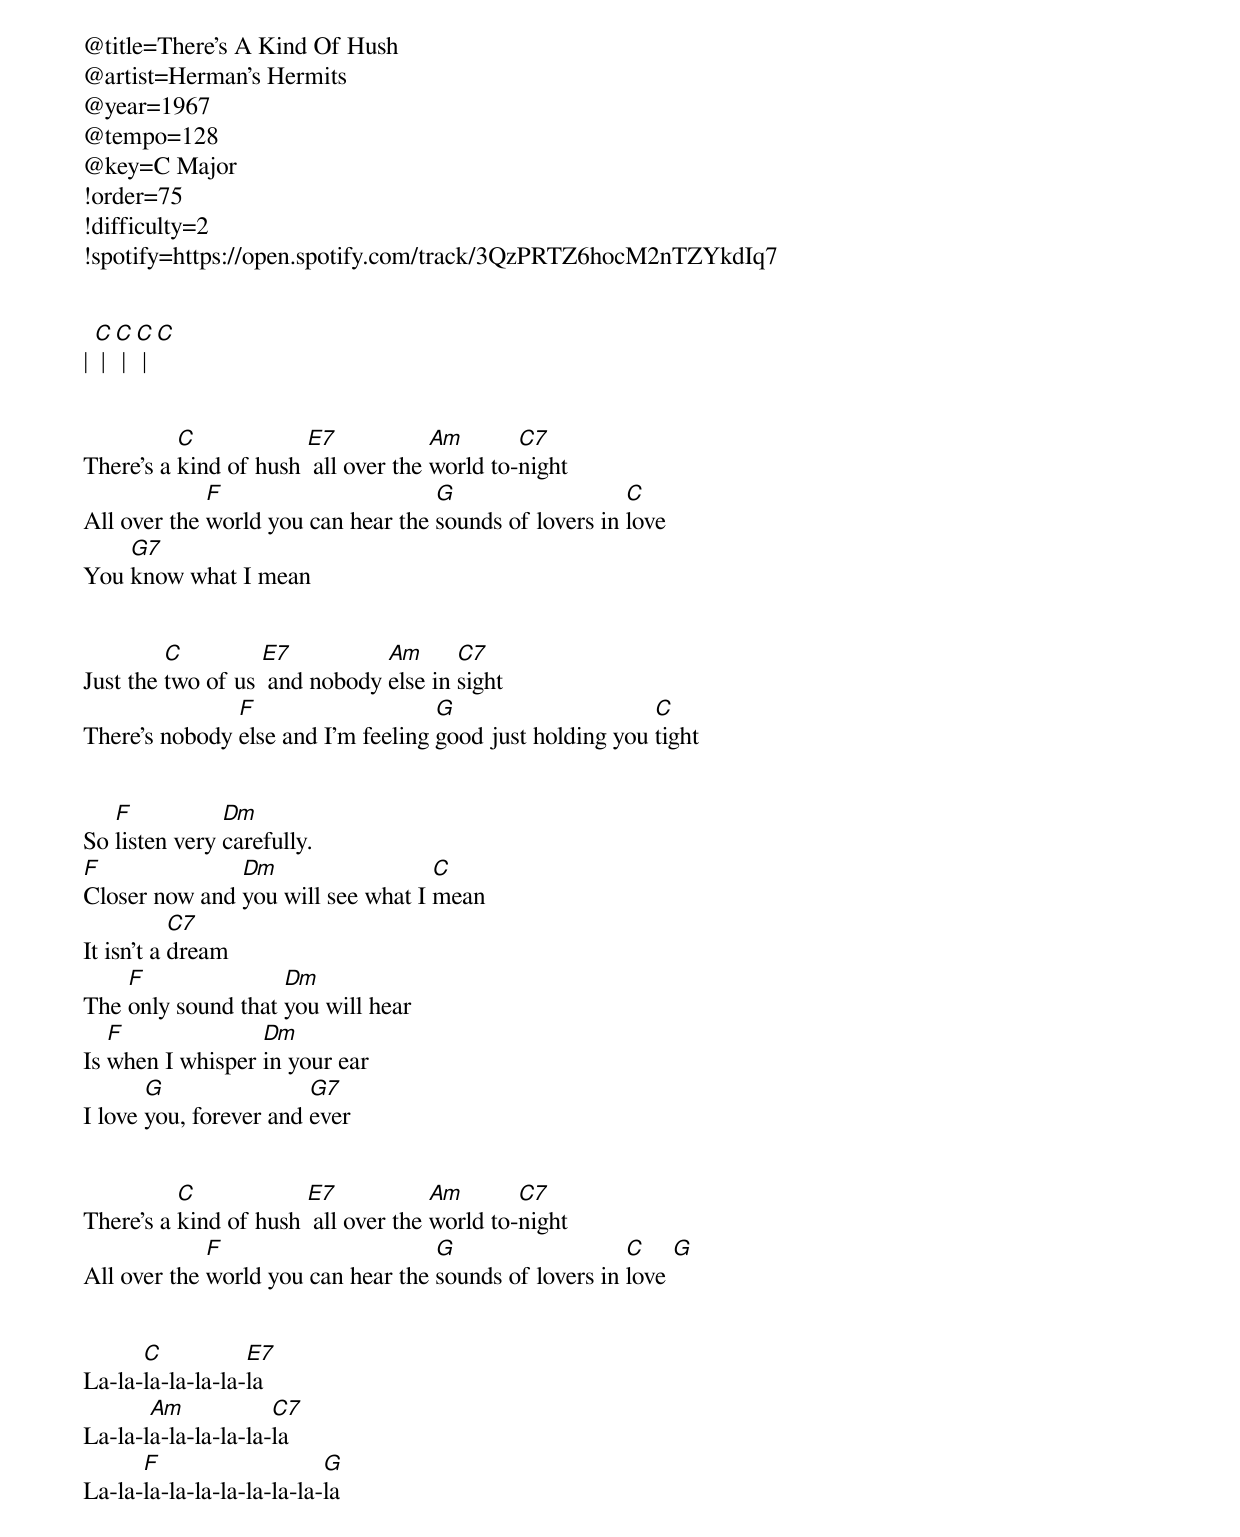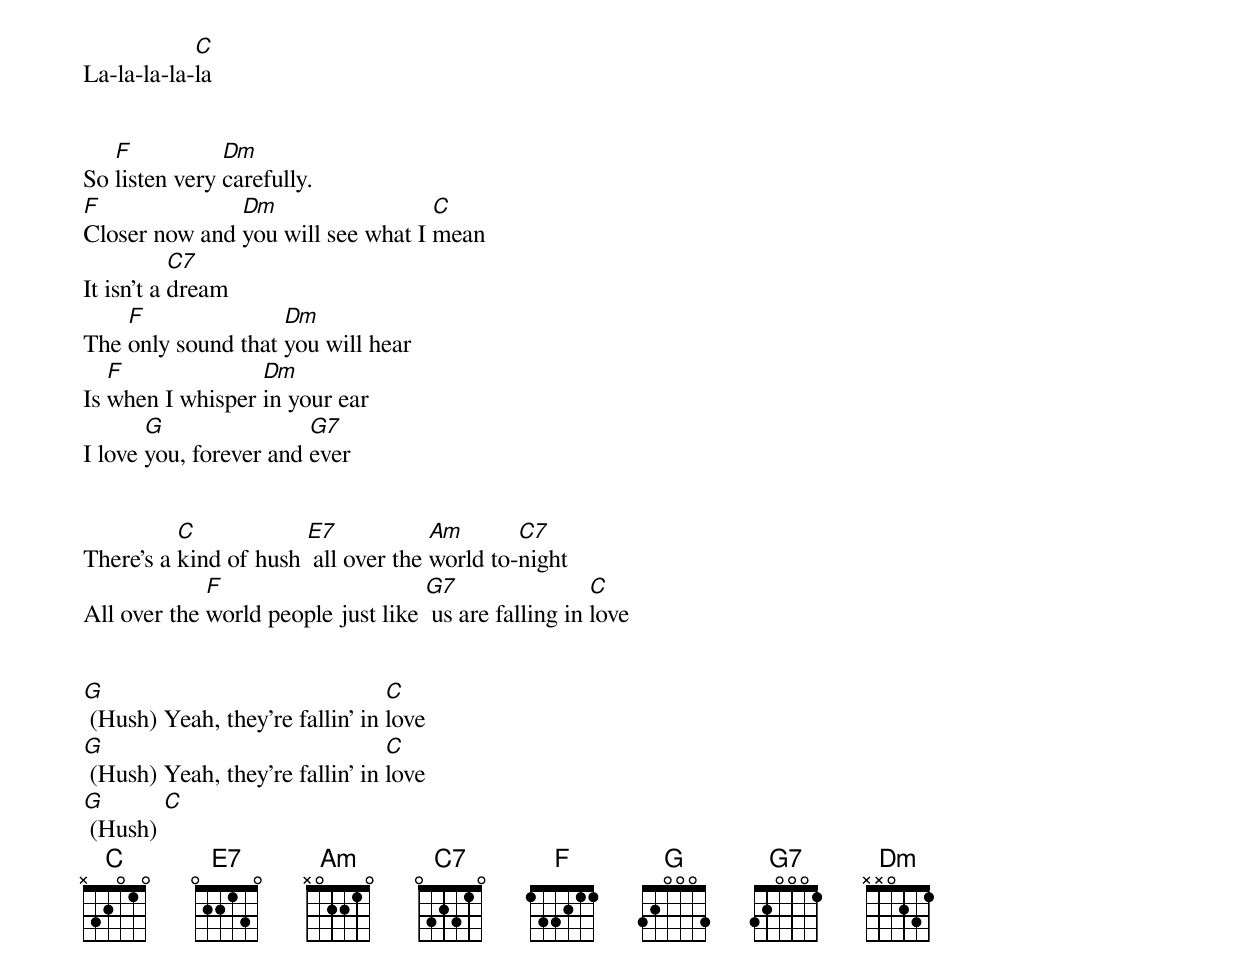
@title=There's A Kind Of Hush
@artist=Herman's Hermits
@year=1967
@tempo=128
@key=C Major
!order=75
!difficulty=2
!spotify=https://open.spotify.com/track/3QzPRTZ6hocM2nTZYkdIq7


| [C] | [C] | [C] | [C]


There's a [C]kind of hush [E7] all over the [Am]world to-[C7]night
All over the [F]world you can hear the [G]sounds of lovers in [C]love
You [G7]know what I mean


Just the [C]two of us [E7] and nobody [Am]else in [C7]sight
There's nobody [F]else and I'm feeling [G]good just holding you [C]tight


So [F]listen very [Dm]carefully.
[F]Closer now and [Dm]you will see what I [C]mean
It isn't a [C7]dream
The [F]only sound that [Dm]you will hear
Is [F]when I whisper [Dm]in your ear
I love [G]you, forever and [G7]ever


There's a [C]kind of hush [E7] all over the [Am]world to-[C7]night
All over the [F]world you can hear the [G]sounds of lovers in [C]love [G]


La-la-[C]la-la-la-la-[E7]la
La-la-l[Am]a-la-la-la-la-[C7]la
La-la-[F]la-la-la-la-la-la-la-[G]la
La-la-la-la-[C]la


So [F]listen very [Dm]carefully.
[F]Closer now and [Dm]you will see what I [C]mean
It isn't a [C7]dream
The [F]only sound that [Dm]you will hear
Is [F]when I whisper [Dm]in your ear
I love [G]you, forever and [G7]ever


There's a [C]kind of hush [E7] all over the [Am]world to-[C7]night
All over the [F]world people just like [G7] us are falling in [C]love


[G] (Hush) Yeah, they're fallin' in [C]love
[G] (Hush) Yeah, they're fallin' in [C]love
[G] (Hush) [C]
